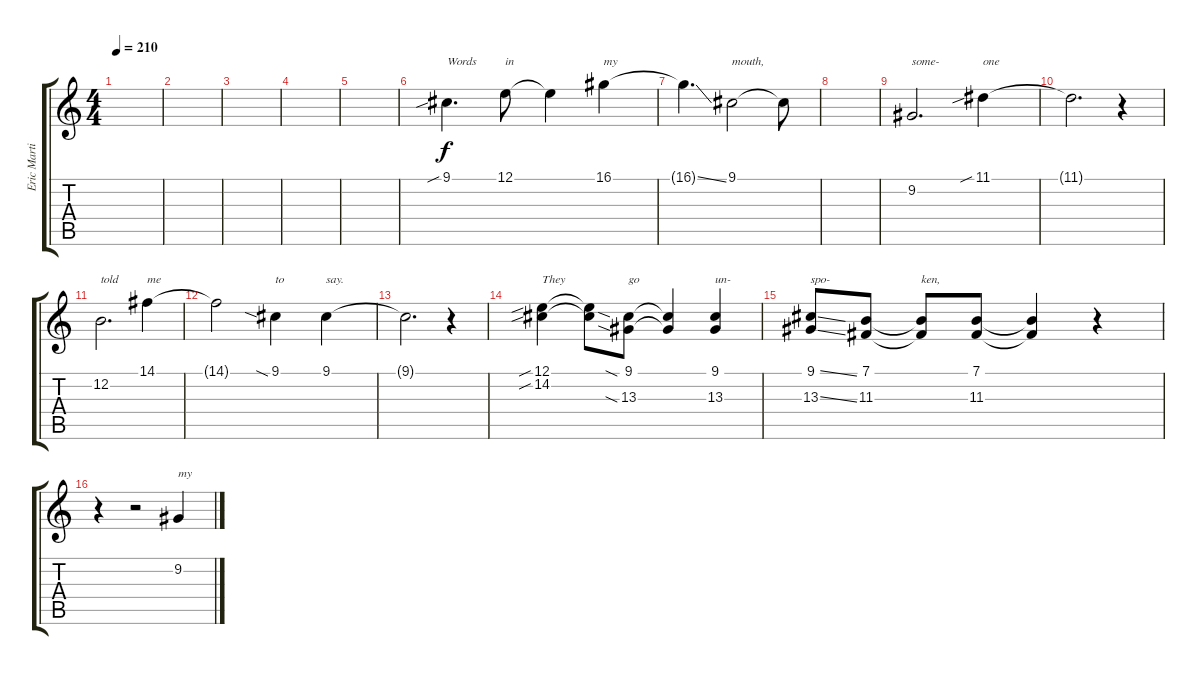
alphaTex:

\track ("Eric Martin with backup vocals" "Eric Marti") {instrument whistle}
\staff {score tabs}
\tuning (E4 B3 G3 D3 A2 E2) {hide}
\ts (4 4)
\tempo 210
\clef g2
\ks c
|
|
|
|
|
9.1{sib}.4{d txt "Words"} 12.1.8{txt "in"} 12.1{t}.4 16.1.4{txt "my"} |
16.1{ss t}.4{d} 9.1.2{txt "mouth,"} 9.1{t}.8 |
|
9.2.2{d txt "some-"} 11.1{sib}.4{txt "one"} |
11.1{t}.2{d} r.4 |
12.2.2{d txt "told"} 14.1.4{txt "me"} |
14.1{t}.2 9.1{sia}.4{txt "to"} 9.1.4{txt "say."} |
9.1{t}.2{d} r.4 |
(12.1{sib} 14.2{sib}).4{txt "They"} (12.1{t} 14.2{t}).8 (9.1{sia} 13.3{sia}).8{txt "go"} (9.1{t} 13.3{t}).4 (9.1 13.3).4{txt "un-"} |
(9.1{ss} 13.3{ss}).8{txt "spo-"} (7.1 11.3).8 (7.1{t} 11.3{t}).8{txt "ken,"} (7.1 11.3).8 (7.1{t} 11.3{t}).4 r.4 |
r.4 r.2 9.2.4{txt "my"}
